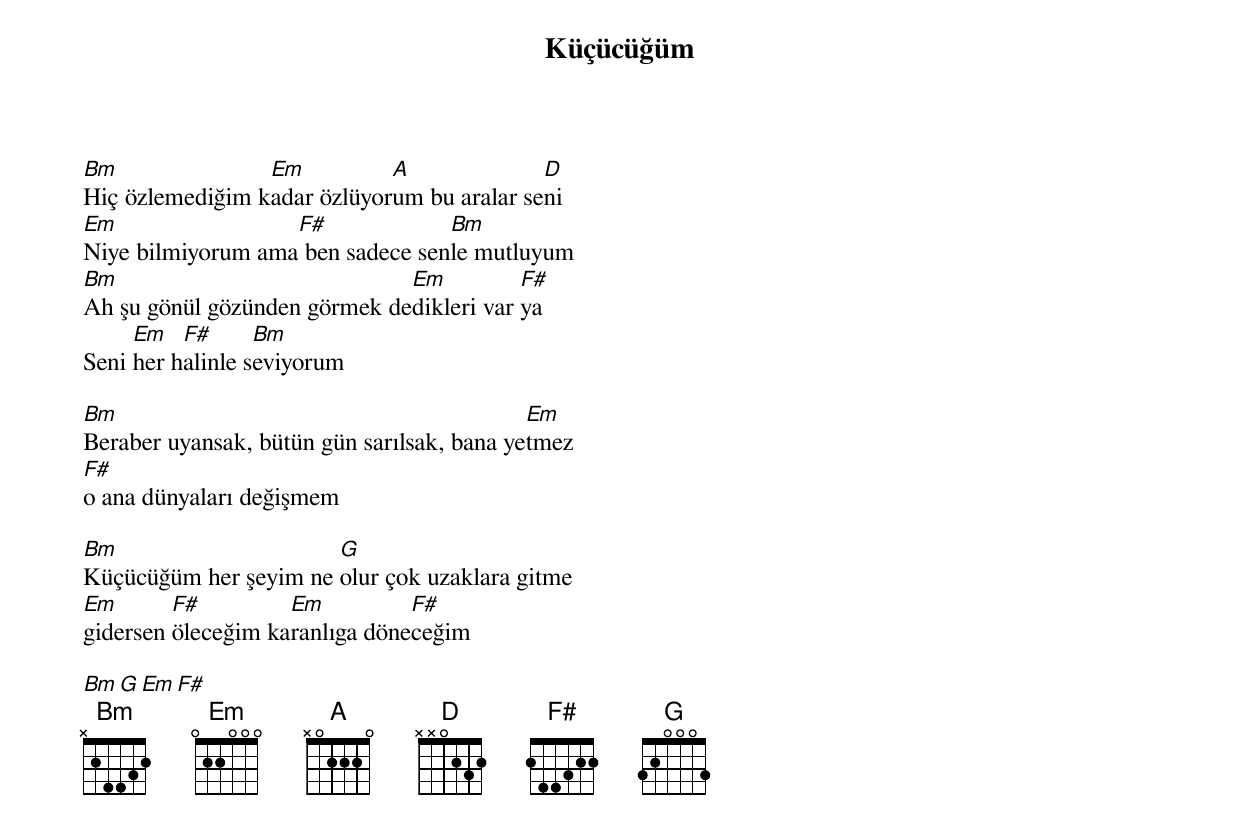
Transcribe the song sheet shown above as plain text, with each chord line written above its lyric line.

{title: Küçücüğüm}
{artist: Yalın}

Bm               Em          A              D
Hiç özlemediğim kadar özlüyorum bu aralar seni
Em                 F#             Bm
Niye bilmiyorum ama ben sadece senle mutluyum
Bm                            Em          F#
Ah şu gönül gözünden görmek dedikleri var ya
     Em   F#      Bm
Seni her halinle seviyorum

Bm                                          Em
Beraber uyansak, bütün gün sarılsak, bana yetmez
F#
o ana dünyaları değişmem

Bm                     G
Küçücüğüm her şeyim ne olur çok uzaklara gitme
Em       F#         Em          F#
gidersen öleceğim karanlıga döneceğim

Bm   G   Em   F#
